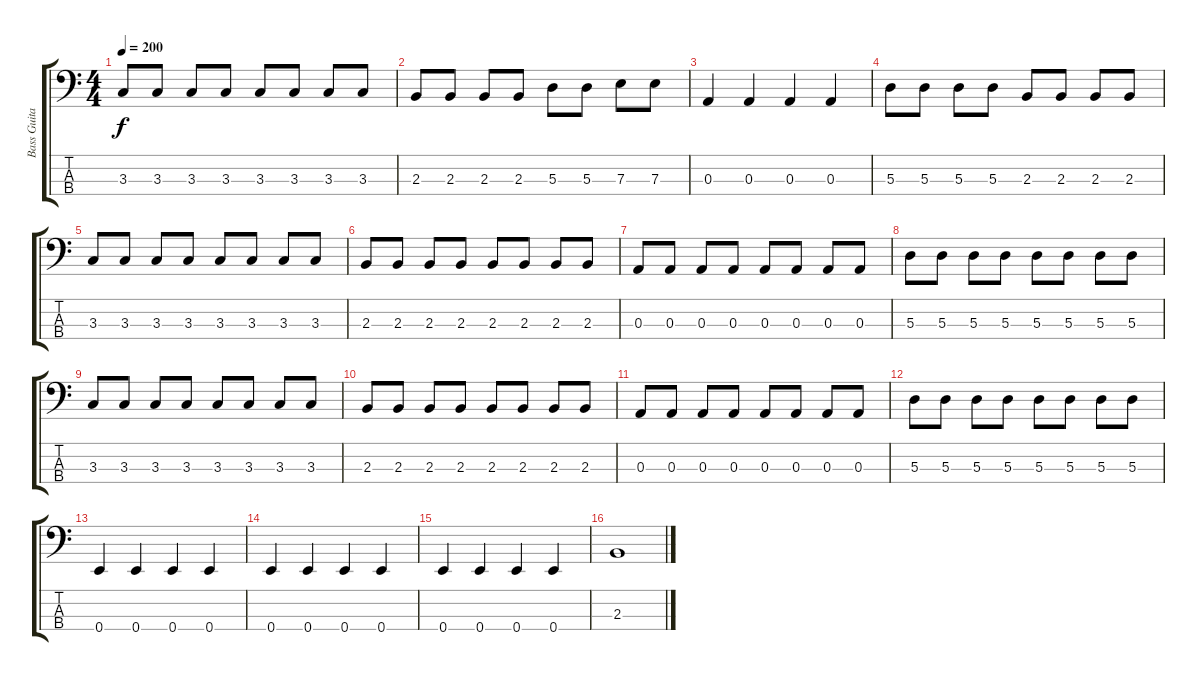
\track ("Bass Guitar" "Bass Guita") {instrument electricbasspick}
\staff {score tabs}
\tuning (G2 D2 A1 E1) {hide}
\ts (4 4)
\tempo 200
\clef f4
\ks c
3.3.8{dy f balance 8 instrument electricbasspick} 3.3.8 3.3.8 3.3.8 3.3.8 3.3.8 3.3.8 3.3.8 |
2.3.8 2.3.8 2.3.8 2.3.8 5.3.8 5.3.8 7.3.8 7.3.8 |
0.3.4 0.3.4 0.3.4 0.3.4 |
5.3.8 5.3.8 5.3.8 5.3.8 2.3.8 2.3.8 2.3.8 2.3.8 |
3.3.8 3.3.8 3.3.8 3.3.8 3.3.8 3.3.8 3.3.8 3.3.8 |
2.3.8 2.3.8 2.3.8 2.3.8 2.3.8 2.3.8 2.3.8 2.3.8 |
0.3.8 0.3.8 0.3.8 0.3.8 0.3.8 0.3.8 0.3.8 0.3.8 |
5.3.8 5.3.8 5.3.8 5.3.8 5.3.8 5.3.8 5.3.8 5.3.8 |
3.3.8 3.3.8 3.3.8 3.3.8 3.3.8 3.3.8 3.3.8 3.3.8 |
2.3.8 2.3.8 2.3.8 2.3.8 2.3.8 2.3.8 2.3.8 2.3.8 |
0.3.8 0.3.8 0.3.8 0.3.8 0.3.8 0.3.8 0.3.8 0.3.8 |
5.3.8 5.3.8 5.3.8 5.3.8 5.3.8 5.3.8 5.3.8 5.3.8 |
0.4.4 0.4.4 0.4.4 0.4.4 |
0.4.4 0.4.4 0.4.4 0.4.4 |
0.4.4 0.4.4 0.4.4 0.4.4 |
2.3.1
